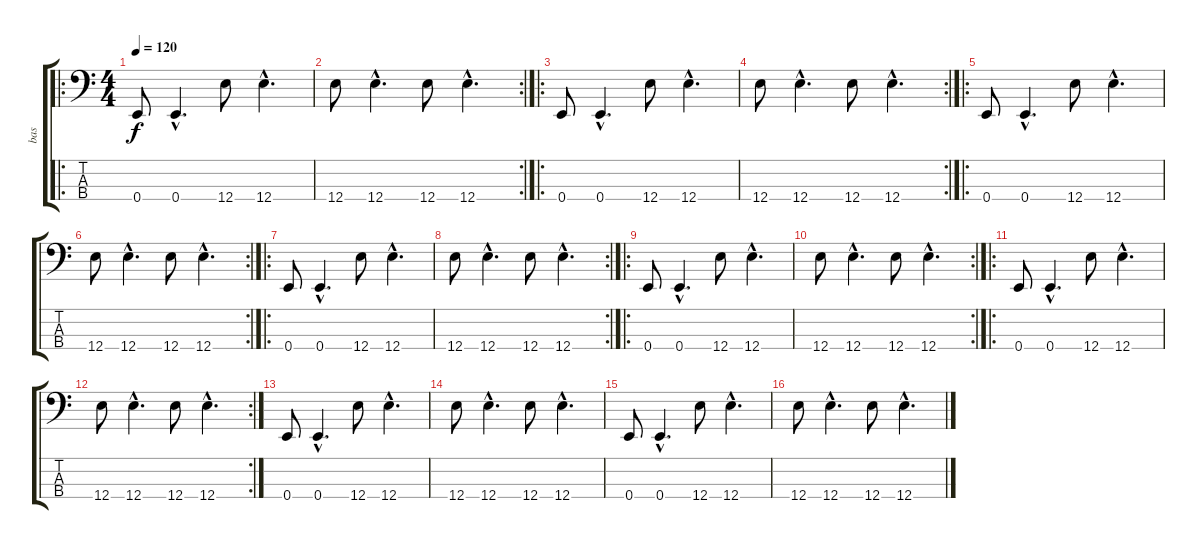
\track ("bas" "bas") {instrument electricbassfinger}
\staff {score tabs}
\tuning (G2 D2 A1 E1) {hide}
\ro
\ts (4 4)
\tempo 120
\clef f4
\ks c
0.4.8{dy f balance 0} 0.4{hac}.4{d} 12.4.8 12.4{hac}.4{d} |
\rc 2
12.4.8 12.4{hac}.4{d} 12.4.8 12.4{hac}.4{d} |
\ro
0.4.8 0.4{hac}.4{d} 12.4.8 12.4{hac}.4{d} |
\rc 2
12.4.8 12.4{hac}.4{d} 12.4.8 12.4{hac}.4{d} |
\ro
0.4.8 0.4{hac}.4{d} 12.4.8 12.4{hac}.4{d} |
\rc 2
12.4.8 12.4{hac}.4{d} 12.4.8 12.4{hac}.4{d} |
\ro
0.4.8 0.4{hac}.4{d} 12.4.8 12.4{hac}.4{d} |
\rc 2
12.4.8 12.4{hac}.4{d} 12.4.8 12.4{hac}.4{d} |
\ro
0.4.8 0.4{hac}.4{d} 12.4.8 12.4{hac}.4{d} |
\rc 2
12.4.8 12.4{hac}.4{d} 12.4.8 12.4{hac}.4{d} |
\ro
0.4.8 0.4{hac}.4{d} 12.4.8 12.4{hac}.4{d} |
\rc 2
12.4.8 12.4{hac}.4{d} 12.4.8 12.4{hac}.4{d} |
0.4.8 0.4{hac}.4{d} 12.4.8 12.4{hac}.4{d} |
12.4.8 12.4{hac}.4{d} 12.4.8 12.4{hac}.4{d} |
0.4.8 0.4{hac}.4{d} 12.4.8 12.4{hac}.4{d} |
12.4.8 12.4{hac}.4{d} 12.4.8 12.4{hac}.4{d}
